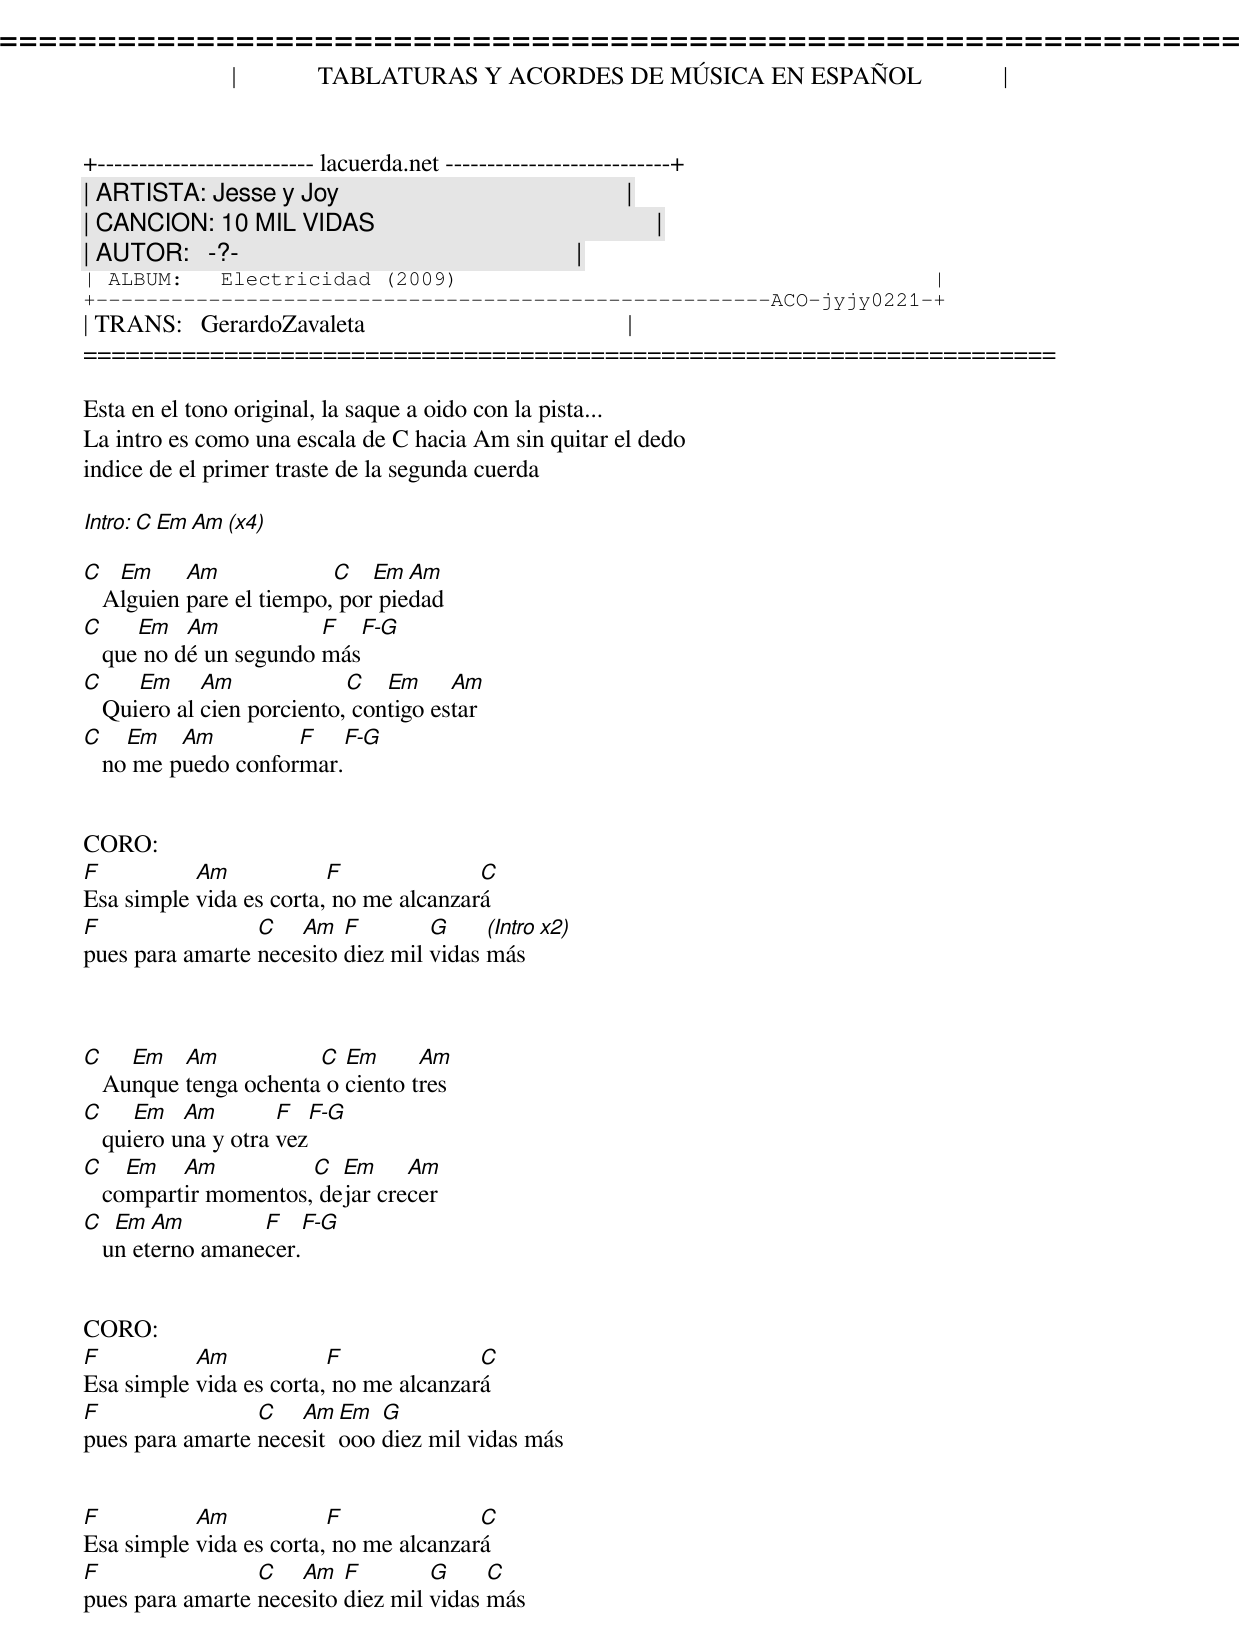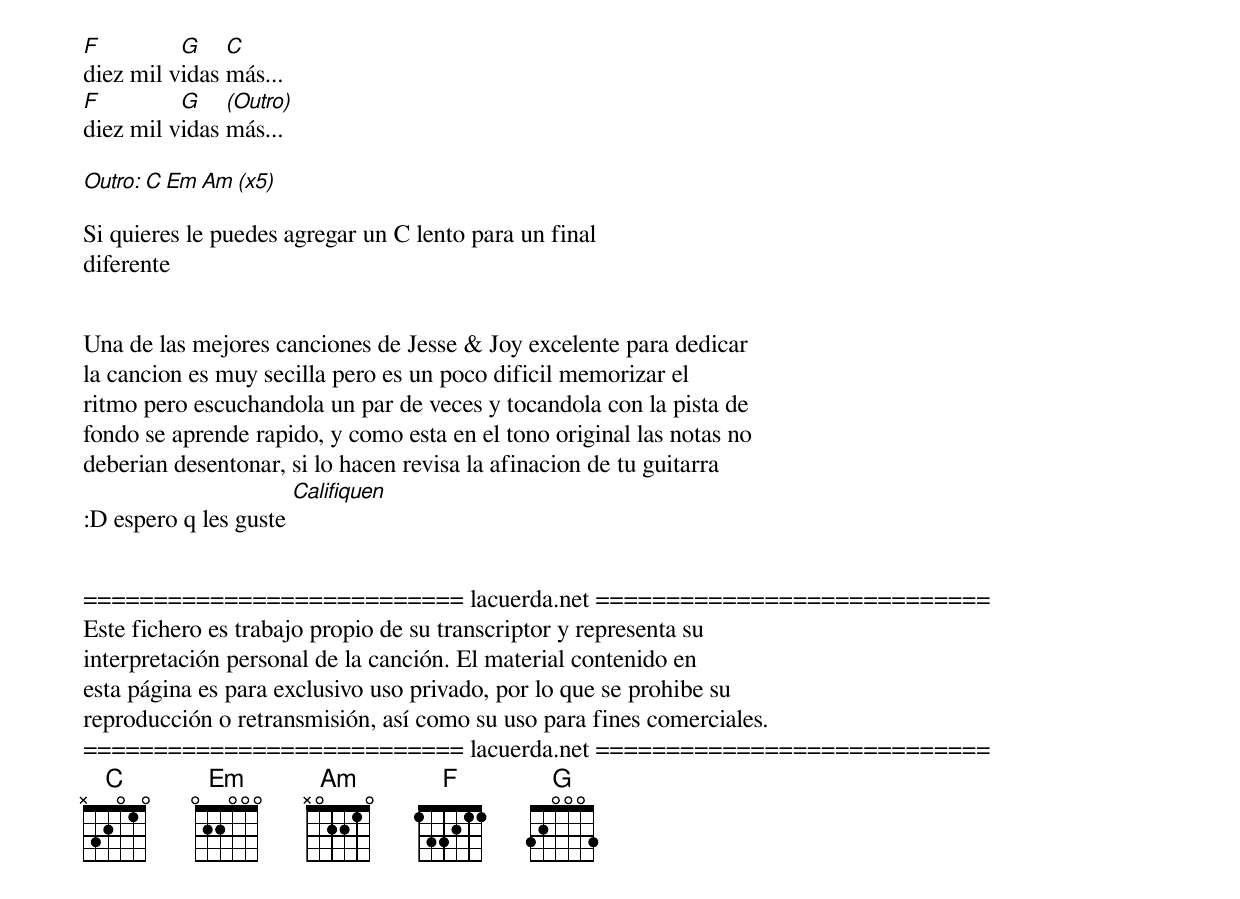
=====================================================================
|             TABLATURAS Y ACORDES DE MÚSICA EN ESPAÑOL             |
+-------------------------- lacuerda.net ---------------------------+
| ARTISTA: Jesse y Joy                                              |
| CANCION: 10 MIL VIDAS                                             |
| AUTOR:   -?-                                                      |
| ALBUM:   Electricidad (2009)                                      |
+------------------------------------------------------ACO-jyjy0221-+
| TRANS:   GerardoZavaleta                                          |
=====================================================================

Esta en el tono original, la saque a oido con la pista...
La intro es como una escala de C hacia Am sin quitar el dedo
indice de el primer traste de la segunda cuerda

Intro: C Em Am (x4)

C   Em     Am             C   Em  Am
   Alguien pare el tiempo, por piedad
C     Em   Am           F   F-G
   que no dé un segundo más
C     Em     Am             C   Em     Am
   Quiero al cien porciento, contigo estar
C    Em   Am         F    F-G
   no me puedo conformar.


CORO:
F          Am            F              C
Esa simple vida es corta, no me alcanzará
F                C   Am   F        G     (Intro x2)
pues para amarte necesito diez mil vidas más



C    Em   Am           C  Em      Am
   Aunque tenga ochenta o ciento tres
C     Em   Am        F   F-G
   quiero una y otra vez
C    Em   Am          C  Em     Am
   compartir momentos, dejar crecer
C   Em  Am        F    F-G
   un eterno amanecer.


CORO:
F          Am            F              C
Esa simple vida es corta, no me alcanzará
F                C   Am Em  G
pues para amarte necesitooo diez mil vidas más


F          Am            F              C
Esa simple vida es corta, no me alcanzará
F                C   Am   F        G     C
pues para amarte necesito diez mil vidas más
F         G    C
diez mil vidas más...
F         G    (Outro)
diez mil vidas más...

Outro: C Em Am (x5)

Si quieres le puedes agregar un C lento para un final
diferente


Una de las mejores canciones de Jesse & Joy excelente para dedicar
la cancion es muy secilla pero es un poco dificil memorizar el
ritmo pero escuchandola un par de veces y tocandola con la pista de
fondo se aprende rapido, y como esta en el tono original las notas no
deberian desentonar, si lo hacen revisa la afinacion de tu guitarra
:D espero q les guste [Califiquen]


=========================== lacuerda.net ============================
Este fichero es trabajo propio de su transcriptor y representa su
interpretación personal de la canción. El material contenido en
esta página es para exclusivo uso privado, por lo que se prohibe su
reproducción o retransmisión, así como su uso para fines comerciales.
=========================== lacuerda.net ============================
